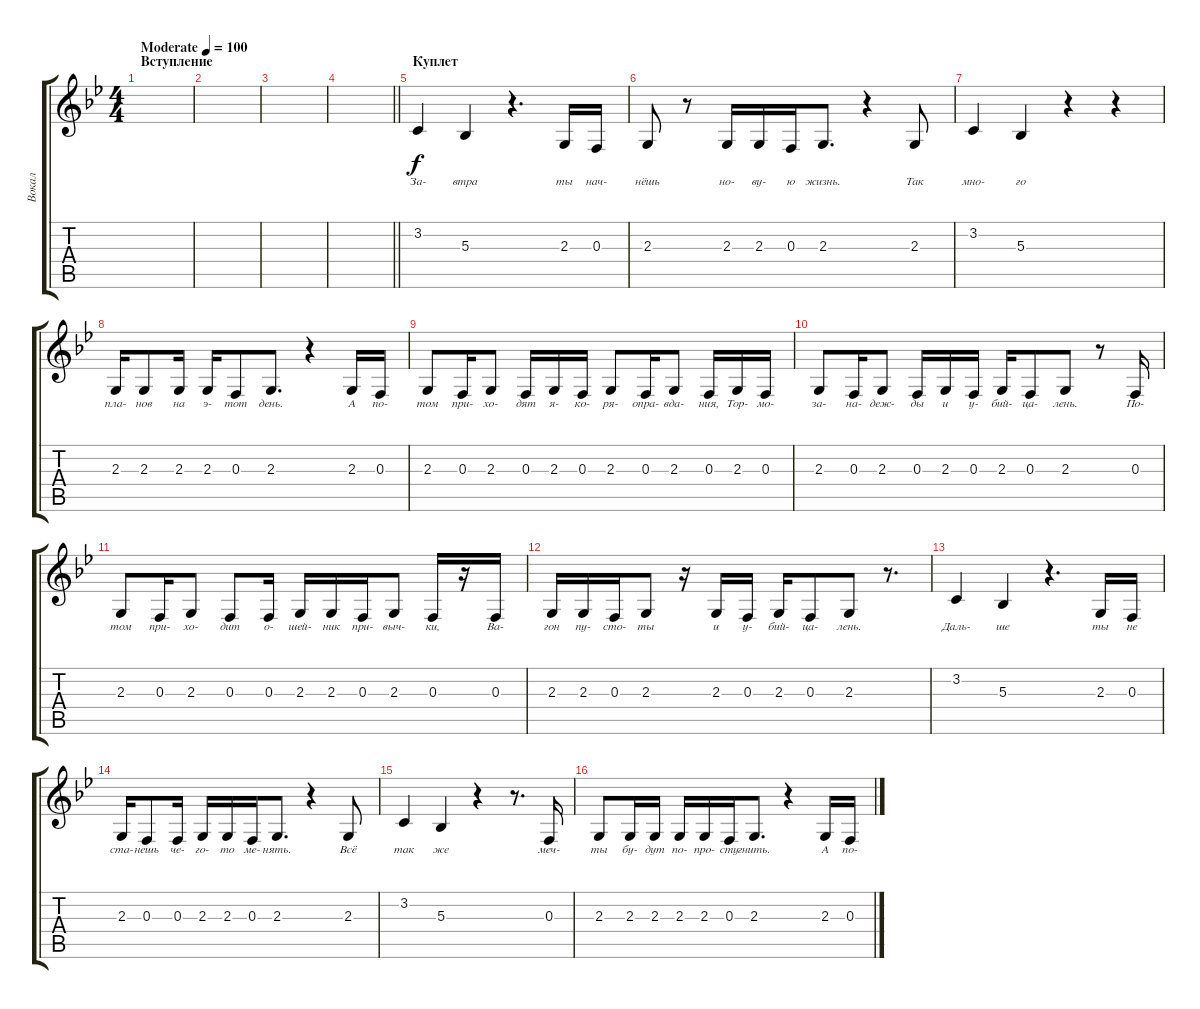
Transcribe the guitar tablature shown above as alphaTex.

\track ("Вокал" "Вокал") {instrument violin}
\staff {score tabs}
\tuning (D4 A3 F3 C3 G2 C2) {hide}
\ts (4 4)
\section ("" "Вступление")
\tempo (100 "Moderate")
\clef g2
\ks gminor
|
|
|
\barLineRight lightlight
|
\section ("" "Куплет")
3.2.4{lyrics (0 "За-") lyrics (1 "") lyrics (2 "") lyrics (3 "") lyrics (4 "")} 5.3.4{lyrics (0 "втра") lyrics (1 "") lyrics (2 "") lyrics (3 "") lyrics (4 "")} r.4{d} 2.3.16{lyrics (0 "ты") lyrics (1 "") lyrics (2 "") lyrics (3 "") lyrics (4 "")} 0.3.16{lyrics (0 "нач-") lyrics (1 "") lyrics (2 "") lyrics (3 "") lyrics (4 "")} |
2.3.8{lyrics (0 "нёшь") lyrics (1 "") lyrics (2 "") lyrics (3 "") lyrics (4 "")} r.8 2.3.16{lyrics (0 "но-") lyrics (1 "") lyrics (2 "") lyrics (3 "") lyrics (4 "")} 2.3.16{lyrics (0 "ву-") lyrics (1 "") lyrics (2 "") lyrics (3 "") lyrics (4 "")} 0.3.16{lyrics (0 "ю") lyrics (1 "") lyrics (2 "") lyrics (3 "") lyrics (4 "")} 2.3.8{d lyrics (0 "жизнь.") lyrics (1 "") lyrics (2 "") lyrics (3 "") lyrics (4 "")} r.4 2.3.8{lyrics (0 "Так") lyrics (1 "") lyrics (2 "") lyrics (3 "") lyrics (4 "")} |
3.2.4{lyrics (0 "мно-") lyrics (1 "") lyrics (2 "") lyrics (3 "") lyrics (4 "")} 5.3.4{lyrics (0 "го") lyrics (1 "") lyrics (2 "") lyrics (3 "") lyrics (4 "")} r.4 r.4 |
2.3.16{lyrics (0 "пла-") lyrics (1 "") lyrics (2 "") lyrics (3 "") lyrics (4 "")} 2.3.8{lyrics (0 "нов") lyrics (1 "") lyrics (2 "") lyrics (3 "") lyrics (4 "")} 2.3.16{lyrics (0 "на") lyrics (1 "") lyrics (2 "") lyrics (3 "") lyrics (4 "")} 2.3.16{lyrics (0 "э-") lyrics (1 "") lyrics (2 "") lyrics (3 "") lyrics (4 "")} 0.3.8{lyrics (0 "тот") lyrics (1 "") lyrics (2 "") lyrics (3 "") lyrics (4 "")} 2.3.8{d lyrics (0 "день.") lyrics (1 "") lyrics (2 "") lyrics (3 "") lyrics (4 "")} r.4 2.3.16{lyrics (0 "А") lyrics (1 "") lyrics (2 "") lyrics (3 "") lyrics (4 "")} 0.3.16{lyrics (0 "по-") lyrics (1 "") lyrics (2 "") lyrics (3 "") lyrics (4 "")} |
2.3.8{lyrics (0 "том") lyrics (1 "") lyrics (2 "") lyrics (3 "") lyrics (4 "")} 0.3.16{lyrics (0 "при-") lyrics (1 "") lyrics (2 "") lyrics (3 "") lyrics (4 "")} 2.3.8{lyrics (0 "хо-") lyrics (1 "") lyrics (2 "") lyrics (3 "") lyrics (4 "")} 0.3.16{lyrics (0 "дят") lyrics (1 "") lyrics (2 "") lyrics (3 "") lyrics (4 "")} 2.3.16{lyrics (0 "я-") lyrics (1 "") lyrics (2 "") lyrics (3 "") lyrics (4 "")} 0.3.16{lyrics (0 "ко-") lyrics (1 "") lyrics (2 "") lyrics (3 "") lyrics (4 "")} 2.3.8{lyrics (0 "ря-") lyrics (1 "") lyrics (2 "") lyrics (3 "") lyrics (4 "")} 0.3.16{lyrics (0 "опра-") lyrics (1 "") lyrics (2 "") lyrics (3 "") lyrics (4 "")} 2.3.8{lyrics (0 "вда-") lyrics (1 "") lyrics (2 "") lyrics (3 "") lyrics (4 "")} 0.3.16{lyrics (0 "ния,") lyrics (1 "") lyrics (2 "") lyrics (3 "") lyrics (4 "")} 2.3.16{lyrics (0 "Тор-") lyrics (1 "") lyrics (2 "") lyrics (3 "") lyrics (4 "")} 0.3.16{lyrics (0 "мо-") lyrics (1 "") lyrics (2 "") lyrics (3 "") lyrics (4 "")} |
2.3.8{lyrics (0 "за-") lyrics (1 "") lyrics (2 "") lyrics (3 "") lyrics (4 "")} 0.3.16{lyrics (0 "на-") lyrics (1 "") lyrics (2 "") lyrics (3 "") lyrics (4 "")} 2.3.8{lyrics (0 "деж-") lyrics (1 "") lyrics (2 "") lyrics (3 "") lyrics (4 "")} 0.3.16{lyrics (0 "ды") lyrics (1 "") lyrics (2 "") lyrics (3 "") lyrics (4 "")} 2.3.16{lyrics (0 "и") lyrics (1 "") lyrics (2 "") lyrics (3 "") lyrics (4 "")} 0.3.16{lyrics (0 "у-") lyrics (1 "") lyrics (2 "") lyrics (3 "") lyrics (4 "")} 2.3.16{lyrics (0 "бий-") lyrics (1 "") lyrics (2 "") lyrics (3 "") lyrics (4 "")} 0.3.8{lyrics (0 "ца-") lyrics (1 "") lyrics (2 "") lyrics (3 "") lyrics (4 "")} 2.3.8{lyrics (0 "лень.") lyrics (1 "") lyrics (2 "") lyrics (3 "") lyrics (4 "")} r.8 0.3.16{lyrics (0 "По-") lyrics (1 "") lyrics (2 "") lyrics (3 "") lyrics (4 "")} |
2.3.8{lyrics (0 "том") lyrics (1 "") lyrics (2 "") lyrics (3 "") lyrics (4 "")} 0.3.16{lyrics (0 "при-") lyrics (1 "") lyrics (2 "") lyrics (3 "") lyrics (4 "")} 2.3.8{lyrics (0 "хо-") lyrics (1 "") lyrics (2 "") lyrics (3 "") lyrics (4 "")} 0.3.8{lyrics (0 "дит") lyrics (1 "") lyrics (2 "") lyrics (3 "") lyrics (4 "")} 0.3.16{lyrics (0 "о-") lyrics (1 "") lyrics (2 "") lyrics (3 "") lyrics (4 "")} 2.3.16{lyrics (0 "шей-") lyrics (1 "") lyrics (2 "") lyrics (3 "") lyrics (4 "")} 2.3.16{lyrics (0 "ник") lyrics (1 "") lyrics (2 "") lyrics (3 "") lyrics (4 "")} 0.3.16{lyrics (0 "при-") lyrics (1 "") lyrics (2 "") lyrics (3 "") lyrics (4 "")} 2.3.8{lyrics (0 "выч-") lyrics (1 "") lyrics (2 "") lyrics (3 "") lyrics (4 "")} 0.3.16{lyrics (0 "ки,") lyrics (1 "") lyrics (2 "") lyrics (3 "") lyrics (4 "")} r.16 0.3.16{lyrics (0 "Ва-") lyrics (1 "") lyrics (2 "") lyrics (3 "") lyrics (4 "")} |
2.3.16{lyrics (0 "гон") lyrics (1 "") lyrics (2 "") lyrics (3 "") lyrics (4 "")} 2.3.16{lyrics (0 "пу-") lyrics (1 "") lyrics (2 "") lyrics (3 "") lyrics (4 "")} 0.3.16{lyrics (0 "сто-") lyrics (1 "") lyrics (2 "") lyrics (3 "") lyrics (4 "")} 2.3.8{lyrics (0 "ты") lyrics (1 "") lyrics (2 "") lyrics (3 "") lyrics (4 "")} r.16 2.3.16{lyrics (0 "и") lyrics (1 "") lyrics (2 "") lyrics (3 "") lyrics (4 "")} 0.3.16{lyrics (0 "у-") lyrics (1 "") lyrics (2 "") lyrics (3 "") lyrics (4 "")} 2.3.16{lyrics (0 "бий-") lyrics (1 "") lyrics (2 "") lyrics (3 "") lyrics (4 "")} 0.3.8{lyrics (0 "ца-") lyrics (1 "") lyrics (2 "") lyrics (3 "") lyrics (4 "")} 2.3.8{lyrics (0 "лень.") lyrics (1 "") lyrics (2 "") lyrics (3 "") lyrics (4 "")} r.8{d} |
3.2.4{lyrics (0 "Даль-") lyrics (1 "") lyrics (2 "") lyrics (3 "") lyrics (4 "")} 5.3.4{lyrics (0 "ше") lyrics (1 "") lyrics (2 "") lyrics (3 "") lyrics (4 "")} r.4{d} 2.3.16{lyrics (0 "ты") lyrics (1 "") lyrics (2 "") lyrics (3 "") lyrics (4 "")} 0.3.16{lyrics (0 "не") lyrics (1 "") lyrics (2 "") lyrics (3 "") lyrics (4 "")} |
2.3.16{lyrics (0 "ста-") lyrics (1 "") lyrics (2 "") lyrics (3 "") lyrics (4 "")} 0.3.8{lyrics (0 "нешь") lyrics (1 "") lyrics (2 "") lyrics (3 "") lyrics (4 "")} 0.3.16{lyrics (0 "че-") lyrics (1 "") lyrics (2 "") lyrics (3 "") lyrics (4 "")} 2.3.16{lyrics (0 "го-") lyrics (1 "") lyrics (2 "") lyrics (3 "") lyrics (4 "")} 2.3.16{lyrics (0 "то") lyrics (1 "") lyrics (2 "") lyrics (3 "") lyrics (4 "")} 0.3.16{lyrics (0 "ме-") lyrics (1 "") lyrics (2 "") lyrics (3 "") lyrics (4 "")} 2.3.8{d lyrics (0 "нять.") lyrics (1 "") lyrics (2 "") lyrics (3 "") lyrics (4 "")} r.4 2.3.8{lyrics (0 "Всё") lyrics (1 "") lyrics (2 "") lyrics (3 "") lyrics (4 "")} |
3.2.4{lyrics (0 "так") lyrics (1 "") lyrics (2 "") lyrics (3 "") lyrics (4 "")} 5.3.4{lyrics (0 "же") lyrics (1 "") lyrics (2 "") lyrics (3 "") lyrics (4 "")} r.4 r.8{d} 0.3.16{lyrics (0 "меч-") lyrics (1 "") lyrics (2 "") lyrics (3 "") lyrics (4 "")} |
2.3.8{lyrics (0 "ты") lyrics (1 "") lyrics (2 "") lyrics (3 "") lyrics (4 "")} 2.3.16{lyrics (0 "бу-") lyrics (1 "") lyrics (2 "") lyrics (3 "") lyrics (4 "")} 2.3.16{lyrics (0 "дут") lyrics (1 "") lyrics (2 "") lyrics (3 "") lyrics (4 "")} 2.3.16{lyrics (0 "по-") lyrics (1 "") lyrics (2 "") lyrics (3 "") lyrics (4 "")} 2.3.16{lyrics (0 "про-") lyrics (1 "") lyrics (2 "") lyrics (3 "") lyrics (4 "")} 0.3.16{lyrics (0 "сту") lyrics (1 "") lyrics (2 "") lyrics (3 "") lyrics (4 "")} 2.3.8{d lyrics (0 "гнить.") lyrics (1 "") lyrics (2 "") lyrics (3 "") lyrics (4 "")} r.4 2.3.16{lyrics (0 "А") lyrics (1 "") lyrics (2 "") lyrics (3 "") lyrics (4 "")} 0.3.16{lyrics (0 "по-") lyrics (1 "") lyrics (2 "") lyrics (3 "") lyrics (4 "")}
